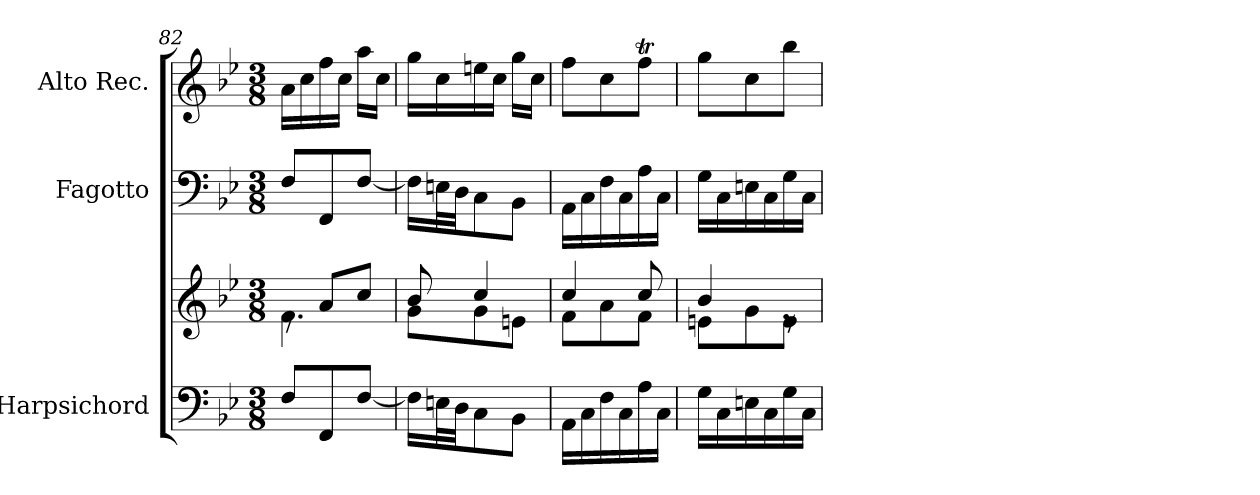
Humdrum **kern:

**kern	**kern	**kern	**kern
*part3	*part3	*part2	*part1
*staff4	*staff3	*staff2	*staff1
*I"Harpsichord	*	*I"Fagotto	*I"Alto Rec.
*I'Hch.	*	*	*I'A.
*clefF4	*clefG2	*clefF4	*clefG2
*k[b-e-]	*k[b-e-]	*k[b-e-]	*k[b-e-]
*M3/8	*M3/8	*M3/8	*M3/8
=82	=82	=82	=82
*	*^	*	*
8F/L	8re	4.f\	8F/L	16a\LL
.	.	.	.	16cc\
8FF/	8a/L	.	8FF/	16ff\
.	.	.	.	16cc\JJ
[8F/J	8cc/J	.	[8F/J	16aa\LL
.	.	.	.	16cc\JJ
=83	=83	=83	=83	=83
16F\LL]	8b-/	8g\L	16F\LL]	16gg\LL
32En\L	.	.	32En\L	16cc\
32D\JJ	.	.	32D\JJ	.
8C\	4cc/	8g\	8C\	16een\
.	.	.	.	16cc\JJ
8BB-\J	.	8en\J	8BB-\J	16gg\LL
.	.	.	.	16cc\JJ
!!LO:LB:g=z
=84	=84	=84	=84	=84
16AA\LL	4cc/	8f\L	16AA\LL	8ff\L
16C\	.	.	16C\	.
16F\	.	8a\	16F\	8cc\
16C\	.	.	16C\	.
16A\	8cc/	8f\J	16A\	8ffT\J
16C\JJ	.	.	16C\JJ	.
=85	=85	=85	=85	=85
16G\LL	4b-/	8en\L	16G\LL	8gg\L
16C\	.	.	16C\	.
16En\	.	8g\	16En\	8cc\
16C\	.	.	16C\	.
16G\	8re	8e\J	16G\	8bb-\J
16C\JJ	.	.	16C\JJ	.
*	*v	*v	*	*
=	=	=	=
*-	*-	*-	*-
